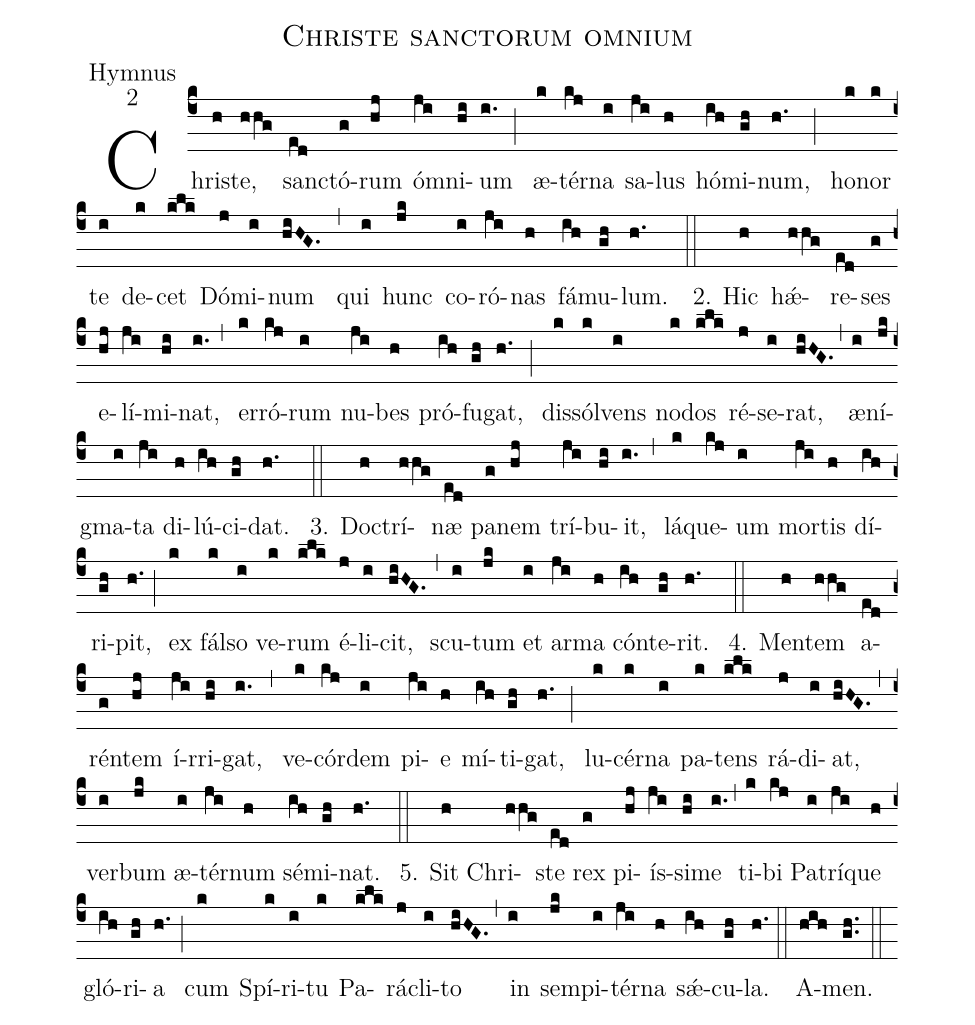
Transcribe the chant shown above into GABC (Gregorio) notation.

name:Christe sanctorum omnium;
office-part:Hymnus;
mode:2;
%%
annotation: Hymn
annotation: 2
%%
(c4)Chri(h)ste,(hhg) san(ed)ctó(g)rum(hj)  ó(ji)mni(hi)um (i.) (;)
æ(k)té(kj)rna(i) sa(ji)lus(h) hó(ih)mi(gh)num, (h.)(;)
ho(k)nor(k) te(i) de(k)cet(klk)   Dó(j)mi(i)num (hiHG.) (,)
qui(i) hunc(jk) co(i)ró(ji)nas(h) fá(ih)mu(gh)lum. (h.)(::)

2. Hic(h) hǽ(hhg)re(ed)ses(g) e(hj)lí(ji)mi(hi)nat, (i.) (,)
e(k)rró(kj)rum(i) nu(ji)bes(h) pró(ih)fu(gh)gat, (h.)(;)
di(k)ssó(k)lvens(i) no(k)dos(klk) ré(j)se(i)rat, (hiHG.) (,)
æ(i)ní(jk)gma(i)ta(ji) di(h)lú(ih)ci(gh)dat. (h.)(::)

3. Do(h)ctrí(hhg)næ(ed) pa(g)nem(hj) trí(ji)bu(hi)it, (i.) (,)
lá(k)que(kj)um(i) mo(ji)rtis(h) dí(ih)ri(gh)pit, (h.)(;)
ex(k) fá(k)lso(i) ve(k)rum(klk) é(j)li(i)cit, (hiHG.) (,)
scu(i)tum(jk) et(i) a(ji)rma(h) có(ih)nte(gh)rit. (h.)(::)

4. Me(h)ntem (hhg) a(ed)ré(g)ntem(hj) í(ji)rri(hi)gat, (i.) (,)
ve(k)có(kj)rdem(i) pi(ji)e(h) mí(ih)ti(gh)gat, (h.)(;)
lu(k)cé(k)rna(i) pa(k)tens(klk) rá(j)di(i)at, (hiHG.) (,)
ve(i)rbum(jk) æ(i)té(ji)rnum(h) sé(ih)mi(gh)nat. (h.)(::)

5. Sit(h) Chri(hhg)ste(ed) rex(g) pi(hj)ís(ji)si(hi)me (i.) (,)
ti(k)bi(kj) Pa(i)trí(ji)que(h) gló(ih)ri(gh)a (h.)(;)
cum(k) Spí(k)ri(i)tu(k) Pa(klk)rá(j)cli(i)to (hiHG.) (,)
in(i) se(jk)mpi(i)té(ji)rna(h) sǽ(ih)cu(gh)la. (h.)  (::)    A(hih)men. (gh..)  (::)
